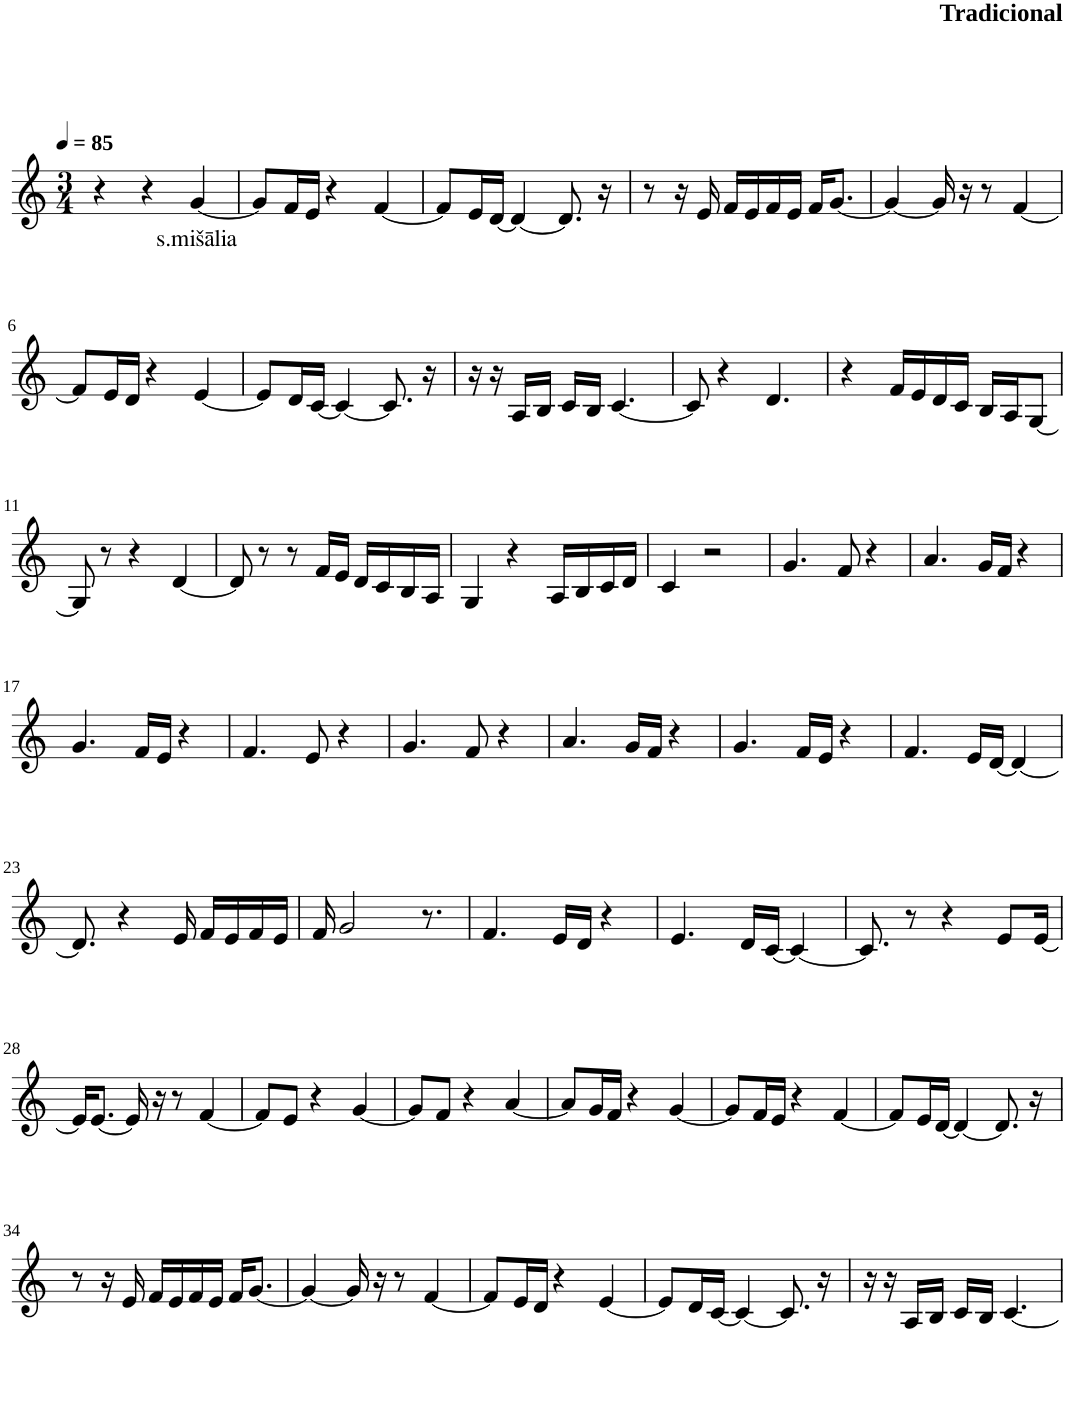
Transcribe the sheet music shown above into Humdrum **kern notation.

**kern	**text
*part1	*part1
*staff1	*staff1
*I"Violin	*
*clefG2	*
*k[]	*
*M3/4	*
*MM85	*
=1	=1
4r	.
4r	.
!	!LO:LY:b
[4g/	s.mišālia
=2	=2
8g/L]	.
16f/L	.
16e/JJ	.
4r	.
[4f/	.
=3	=3
8f/L]	.
16e/L	.
[16d/JJ	.
4d/_	.
8.d/]	.
16r	.
=4	=4
8r	.
16r	.
16e/	.
16f/LL	.
16e/	.
16f/	.
16e/JJ	.
16f/KL	.
[8.g/J	.
=5	=5
4g/_	.
16g/]	.
16r	.
8r	.
[4f/	.
!!LO:LB:g=z
=6	=6
8f/L]	.
16e/L	.
16d/JJ	.
4r	.
[4e/	.
=7	=7
8e/L]	.
16d/L	.
[16c/JJ	.
4c/_	.
8.c/]	.
16r	.
=8	=8
16r	.
16r	.
16A/LL	.
16B/JJ	.
16c/LL	.
16B/JJ	.
[4.c/	.
=9	=9
8c/]	.
4r	.
4.d/	.
=10	=10
4r	.
16f/LL	.
16e/	.
16d/	.
16c/JJ	.
16B/LL	.
16A/J	.
[8G/J	.
!!LO:LB:g=z
=11	=11
8G/]	.
8r	.
4r	.
[4d/	.
=12	=12
8d/]	.
8r	.
8r	.
16f/LL	.
16e/JJ	.
16d/LL	.
16c/	.
16B/	.
16A/JJ	.
=13	=13
4G/	.
4r	.
16A/LL	.
16B/	.
16c/	.
16d/JJ	.
=14	=14
4c/	.
2r	.
=15	=15
4.g/	.
8f/	.
4r	.
=16	=16
4.a/	.
16g/LL	.
16f/JJ	.
4r	.
!!LO:LB:g=z
=17	=17
4.g/	.
16f/LL	.
16e/JJ	.
4r	.
=18	=18
4.f/	.
8e/	.
4r	.
=19	=19
4.g/	.
8f/	.
4r	.
=20	=20
4.a/	.
16g/LL	.
16f/JJ	.
4r	.
=21	=21
4.g/	.
16f/LL	.
16e/JJ	.
4r	.
=22	=22
4.f/	.
16e/LL	.
[16d/JJ	.
4d/_	.
!!LO:LB:g=z
=23	=23
8.d/]	.
4r	.
16e/	.
16f/LL	.
16e/	.
16f/	.
16e/JJ	.
=24	=24
16f/	.
2g/	.
8.r	.
=25	=25
4.f/	.
16e/LL	.
16d/JJ	.
4r	.
=26	=26
4.e/	.
16d/LL	.
[16c/JJ	.
4c/_	.
=27	=27
8.c/]	.
8r	.
4r	.
8e/L	.
[16e/Jk	.
!!LO:LB:g=z
=28	=28
16e/KL]	.
[8.e/J	.
16e/]	.
16r	.
8r	.
[4f/	.
=29	=29
8f/L]	.
8e/J	.
4r	.
[4g/	.
=30	=30
8g/L]	.
8f/J	.
4r	.
[4a/	.
=31	=31
8a/L]	.
16g/L	.
16f/JJ	.
4r	.
[4g/	.
=32	=32
8g/L]	.
16f/L	.
16e/JJ	.
4r	.
[4f/	.
=33	=33
8f/L]	.
16e/L	.
[16d/JJ	.
4d/_	.
8.d/]	.
16r	.
!!LO:LB:g=z
=34	=34
8r	.
16r	.
16e/	.
16f/LL	.
16e/	.
16f/	.
16e/JJ	.
16f/KL	.
[8.g/J	.
=35	=35
4g/_	.
16g/]	.
16r	.
8r	.
[4f/	.
=36	=36
8f/L]	.
16e/L	.
16d/JJ	.
4r	.
[4e/	.
=37	=37
8e/L]	.
16d/L	.
[16c/JJ	.
4c/_	.
8.c/]	.
16r	.
=38	=38
16r	.
16r	.
16A/LL	.
16B/JJ	.
16c/LL	.
16B/JJ	.
[4.c/	.
=	=
*-	*-
